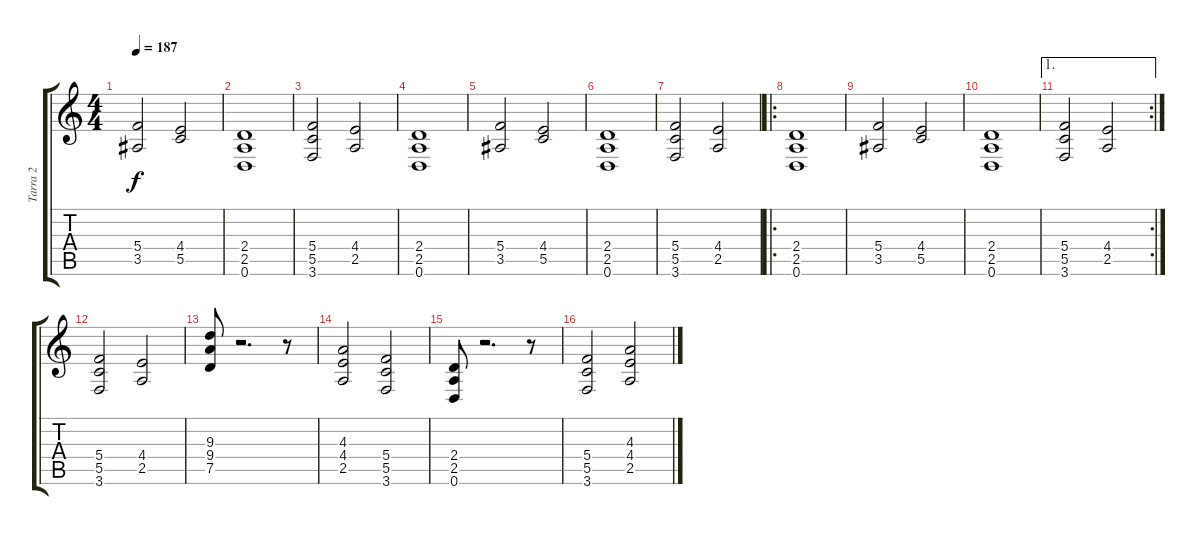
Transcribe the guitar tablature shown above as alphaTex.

\track ("Tarra 2" "Tarra 2") {instrument distortionguitar}
\staff {score tabs}
\tuning (D4 A3 F3 C3 G2 D2) {hide}
\ts (4 4)
\tempo 187
\clef g2
\ks c
(5.4 3.5).2{dy f} (4.4 5.5).2 |
(2.4 2.5 0.6).1 |
(5.4 5.5 3.6).2 (4.4 2.5).2 |
(2.4 2.5 0.6).1 |
(5.4 3.5).2 (4.4 5.5).2 |
(2.4 2.5 0.6).1 |
(5.4 5.5 3.6).2 (4.4 2.5).2 |
\ro
(2.4 2.5 0.6).1 |
(5.4 3.5).2 (4.4 5.5).2 |
(2.4 2.5 0.6).1 |
\ae 1
\rc 2
(5.4 5.5 3.6).2 (4.4 2.5).2 |
(5.4 5.5 3.6).2 (4.4 2.5).2 |
\section ("" "")
(9.3 9.4 7.5).8 r.2{d} r.8 |
(4.3 4.4 2.5).2 (5.4 5.5 3.6).2 |
(2.4 2.5 0.6).8 r.2{d} r.8 |
(5.4 5.5 3.6).2 (4.3 4.4 2.5).2
